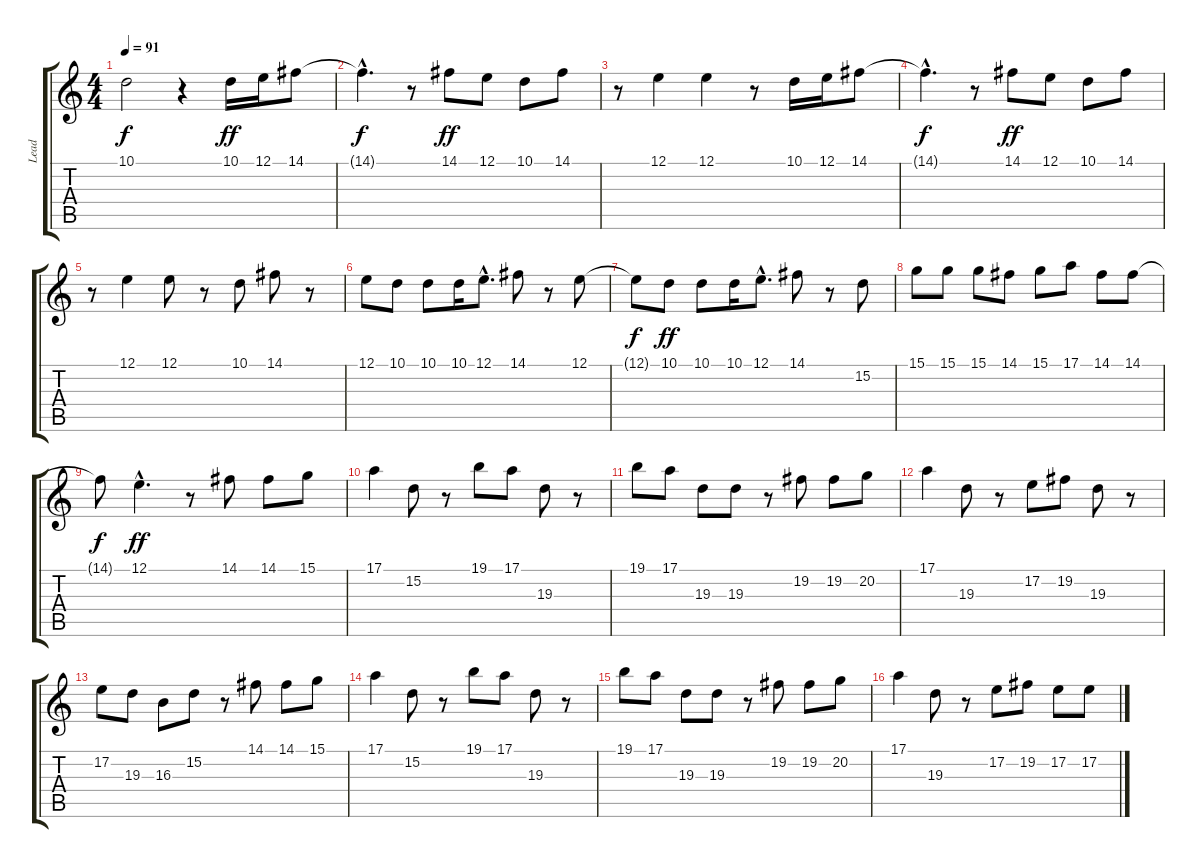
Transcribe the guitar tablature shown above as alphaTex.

\track ("Lead" "Lead") {instrument clarinet}
\staff {score tabs}
\tuning (E4 B3 G3 D3 A2 E2) {hide}
\ts (4 4)
\tempo 91
\clef g2
\ks c
10.1{t}.2{dy f} r.4 10.1.16{dy ff} 12.1.16 14.1.8 |
14.1{hac t}.4{d dy f} r.8 14.1.8{dy ff} 12.1.8 10.1.8 14.1.8 |
r.8 12.1.4 12.1.4 r.8 10.1.16 12.1.16 14.1.8 |
14.1{hac t}.4{d dy f} r.8 14.1.8{dy ff} 12.1.8 10.1.8 14.1.8 |
r.8 12.1.4 12.1.8 r.8 10.1.8 14.1.8 r.8 |
12.1.8 10.1.8 10.1.8 10.1.16 12.1{hac}.8{d} 14.1.8 r.8 12.1.8 |
12.1{t}.8{dy f} 10.1.8{dy ff} 10.1.8 10.1.16 12.1{hac}.8{d} 14.1.8 r.8 15.2.8 |
15.1.8 15.1.8 15.1.8 14.1.8 15.1.8 17.1.8 14.1.8 14.1.8 |
14.1{t}.8{dy f} 12.1{hac}.4{d dy ff} r.8 14.1.8 14.1.8 15.1.8 |
17.1.4 15.2.8 r.8 19.1.8 17.1.8 19.3.8 r.8 |
19.1.8 17.1.8 19.3.8 19.3.8 r.8 19.2.8 19.2.8 20.2.8 |
17.1.4 19.3.8 r.8 17.2.8 19.2.8 19.3.8 r.8 |
17.2.8 19.3.8 16.3.8 15.2.8 r.8 14.1.8 14.1.8 15.1.8 |
17.1.4 15.2.8 r.8 19.1.8 17.1.8 19.3.8 r.8 |
19.1.8 17.1.8 19.3.8 19.3.8 r.8 19.2.8 19.2.8 20.2.8 |
17.1.4 19.3.8 r.8 17.2.8 19.2.8 17.2.8 17.2.8
